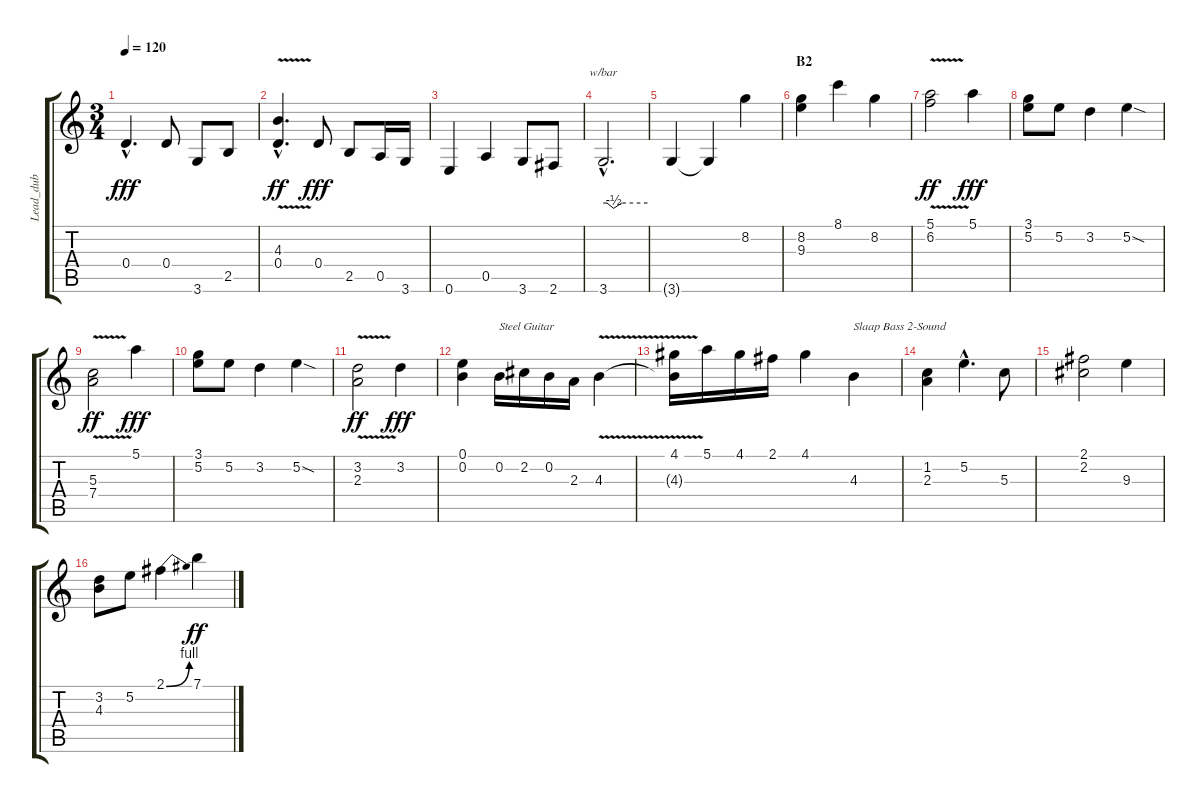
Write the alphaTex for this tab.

\track ("Lead_dub" "Lead_dub") {instrument electricguitarjazz}
\staff {score tabs}
\tuning (E4 B3 G3 D3 A2 E2) {hide}
\ts (3 4)
\tempo 120
\clef g2
\ks c
0.4{hac}.4{d dy fff} 0.4.8 3.6.8 2.5.8 |
(4.3{v hac} 0.4{v hac}).4{d dy ff} 0.4.8{dy fff} 2.5.8 0.5.16 3.6.16 |
0.6.4 0.5.4 3.6.8 2.6.8 |
3.6{hac}.2{d tbe (custom default 0 0 5 0 14 -2 25 0 60 0)} |
3.6{t}.4 3.6{t}.4 8.2.4{instrument acousticguitarnylon} |
\section ("" "B2")
(8.2 9.3).4 8.1.4 8.2.4 |
(5.1{v} 6.2{v}).2{dy ff} 5.1.4{dy fff} |
(3.1 5.2).8 5.2.8 3.2.4 5.2{sod}.4 |
(5.3{v} 7.4{v}).2{dy ff} 5.1.4{dy fff} |
(3.1 5.2).8 5.2.8 3.2.4 5.2{sod}.4 |
(3.2{v} 2.3{v}).2{dy ff} 3.2.4{dy fff} |
(0.1 0.2).4 0.2.16{txt "Steel Guitar" instrument acousticguitarsteel} 2.2.16 0.2.16 2.3.16 4.3{v}.4 |
(4.1 4.3{t}).16 5.1.16 4.1.16 2.1.16 4.1.4 4.3.4{txt "Slaap Bass 2-Sound" volume 16 instrument slapbass2} |
(1.2 2.3).4 5.2{hac}.4{d} 5.3.8 |
(2.1 2.2).2 9.3.4 |
(3.2 4.3).8 5.2.8 2.1{be (bend 0 0 60 4)}.4 7.1.4{dy ff}
